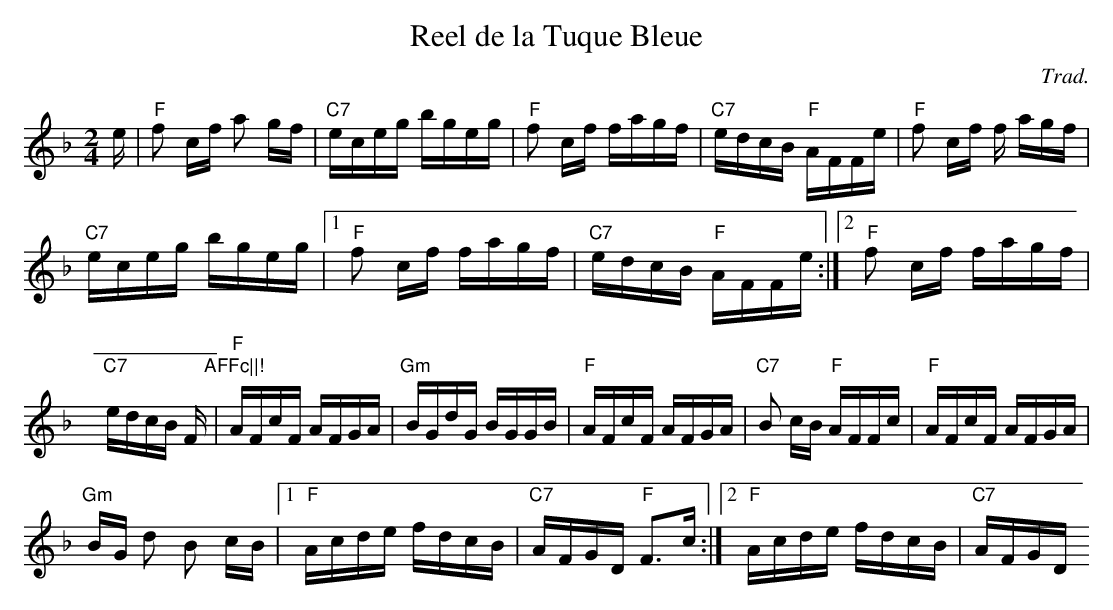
X:1
T:Reel de la Tuque Bleue
M:2/4
L:1/16
C:Trad.
K:F
e|"F"f2 cf a2 gf|"C7"eceg bgeg|"F"f2 cf fagf|"C7"edcB "F"AFFe|"F"f2 cf f
agf|!
"C7"eceg bgeg|1"F"f2 cf fagf|"C7"edcB "F"AFFe:|2"F"f2 cf fagf|"C7"edcB "
F"AFFc||!
|"F"AFcF AFGA|"Gm"BGdG BGGB|"F"AFcF AFGA|"C7"B2 cB "F"AFFc|"F"AFcF AFGA|
!
"Gm"BG d2 B2 cB|1"F"Acde fdcB|"C7"AFGD "F"F3c:|2"F"Acde fdcB|"C7"AFGD "F
"F2 e2||!
